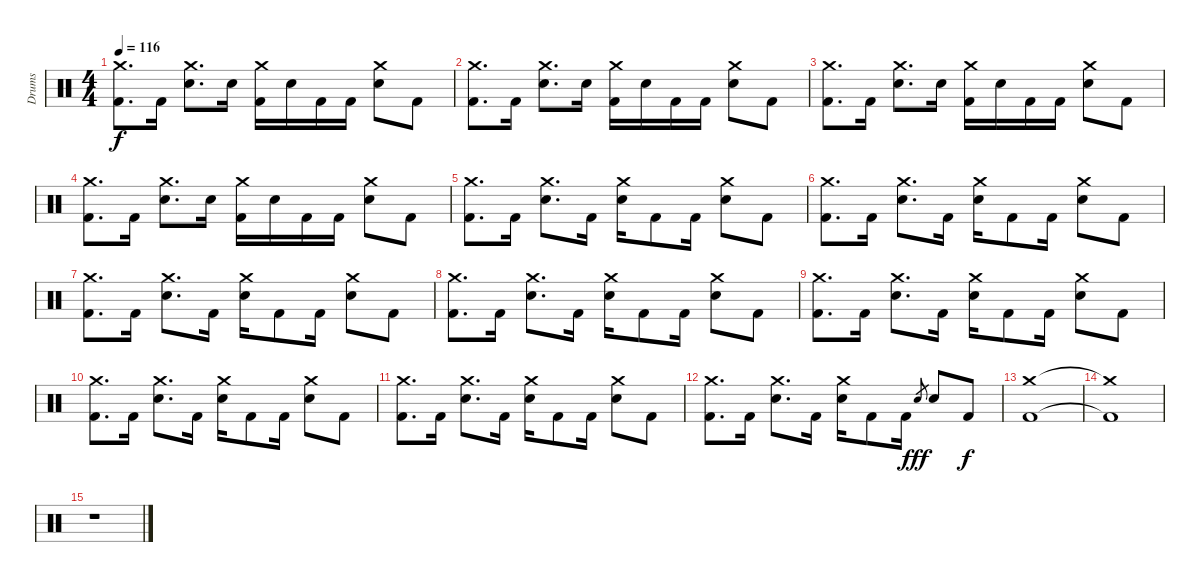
\track ("Drums" "Drums") {instrument percussion}
\staff {score}
\articulation defaults
\ts (4 4)
\tempo 116
\clef neutral
\ks c
("Crash medium (hit)" "Kick (hit) 2").8{d dy f} "Kick (hit) 2".16 ("Crash medium (hit)" "Electric Snare (hit)").8{d} "Electric Snare (hit)".16 ("Crash medium (hit)" "Kick (hit) 2").16 "Electric Snare (hit)".16 "Kick (hit) 2".16 "Kick (hit) 2".16 ("Crash medium (hit)" "Electric Snare (hit)").8 "Kick (hit) 2".8 |
("Crash medium (hit)" "Kick (hit) 2").8{d} "Kick (hit) 2".16 ("Crash medium (hit)" "Electric Snare (hit)").8{d} "Electric Snare (hit)".16 ("Crash medium (hit)" "Kick (hit) 2").16 "Electric Snare (hit)".16 "Kick (hit) 2".16 "Kick (hit) 2".16 ("Crash medium (hit)" "Electric Snare (hit)").8 "Kick (hit) 2".8 |
("Crash medium (hit)" "Kick (hit) 2").8{d} "Kick (hit) 2".16 ("Crash medium (hit)" "Electric Snare (hit)").8{d} "Electric Snare (hit)".16 ("Crash medium (hit)" "Kick (hit) 2").16 "Electric Snare (hit)".16 "Kick (hit) 2".16 "Kick (hit) 2".16 ("Crash medium (hit)" "Electric Snare (hit)").8 "Kick (hit) 2".8 |
("Crash medium (hit)" "Kick (hit) 2").8{d} "Kick (hit) 2".16 ("Crash medium (hit)" "Electric Snare (hit)").8{d} "Electric Snare (hit)".16 ("Crash medium (hit)" "Kick (hit) 2").16 "Electric Snare (hit)".16 "Kick (hit) 2".16 "Kick (hit) 2".16 ("Crash medium (hit)" "Electric Snare (hit)").8 "Kick (hit) 2".8 |
("Crash medium (hit)" "Kick (hit) 2").8{d} "Kick (hit) 2".16 ("Crash medium (hit)" "Electric Snare (hit)").8{d} "Kick (hit) 2".16 ("Crash medium (hit)" "Electric Snare (hit)").16 "Kick (hit) 2".8 "Kick (hit) 2".16 ("Crash medium (hit)" "Electric Snare (hit)").8 "Kick (hit) 2".8 |
("Crash medium (hit)" "Kick (hit) 2").8{d} "Kick (hit) 2".16 ("Crash medium (hit)" "Electric Snare (hit)").8{d} "Kick (hit) 2".16 ("Crash medium (hit)" "Electric Snare (hit)").16 "Kick (hit) 2".8 "Kick (hit) 2".16 ("Crash medium (hit)" "Electric Snare (hit)").8 "Kick (hit) 2".8 |
("Crash medium (hit)" "Kick (hit) 2").8{d} "Kick (hit) 2".16 ("Crash medium (hit)" "Electric Snare (hit)").8{d} "Kick (hit) 2".16 ("Crash medium (hit)" "Electric Snare (hit)").16 "Kick (hit) 2".8 "Kick (hit) 2".16 ("Crash medium (hit)" "Electric Snare (hit)").8 "Kick (hit) 2".8 |
("Crash medium (hit)" "Kick (hit) 2").8{d} "Kick (hit) 2".16 ("Crash medium (hit)" "Electric Snare (hit)").8{d} "Kick (hit) 2".16 ("Crash medium (hit)" "Electric Snare (hit)").16 "Kick (hit) 2".8 "Kick (hit) 2".16 ("Crash medium (hit)" "Electric Snare (hit)").8 "Kick (hit) 2".8 |
("Crash medium (hit)" "Kick (hit) 2").8{d} "Kick (hit) 2".16 ("Crash medium (hit)" "Electric Snare (hit)").8{d} "Kick (hit) 2".16 ("Crash medium (hit)" "Electric Snare (hit)").16 "Kick (hit) 2".8 "Kick (hit) 2".16 ("Crash medium (hit)" "Electric Snare (hit)").8 "Kick (hit) 2".8 |
("Crash medium (hit)" "Kick (hit) 2").8{d} "Kick (hit) 2".16 ("Crash medium (hit)" "Electric Snare (hit)").8{d} "Kick (hit) 2".16 ("Crash medium (hit)" "Electric Snare (hit)").16 "Kick (hit) 2".8 "Kick (hit) 2".16 ("Crash medium (hit)" "Electric Snare (hit)").8 "Kick (hit) 2".8 |
("Crash medium (hit)" "Kick (hit) 2").8{d} "Kick (hit) 2".16 ("Crash medium (hit)" "Electric Snare (hit)").8{d} "Kick (hit) 2".16 ("Crash medium (hit)" "Electric Snare (hit)").16 "Kick (hit) 2".8 "Kick (hit) 2".16 ("Crash medium (hit)" "Electric Snare (hit)").8 "Kick (hit) 2".8 |
("Crash medium (hit)" "Kick (hit) 2").8{d} "Kick (hit) 2".16 ("Crash medium (hit)" "Electric Snare (hit)").8{d} "Kick (hit) 2".16 ("Crash medium (hit)" "Electric Snare (hit)").16 "Kick (hit) 2".8 "Kick (hit) 2".16 "Electric Snare (hit)".8{gr dy fff} "Electric Snare (hit)".8 "Kick (hit) 2".8{dy f} |
("Crash medium (hit)" "Kick (hit) 2").1 |
("Crash medium (hit)"{t} "Kick (hit) 2"{t}).1 |
r.1
